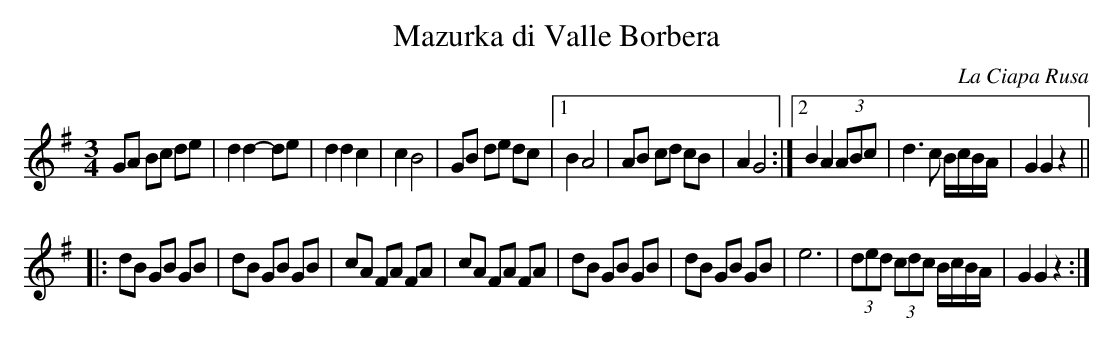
X:1
T:Mazurka di Valle Borbera
C:La Ciapa Rusa
M:3/4
L:1/8
K:G
GA Bc de|d2 d2-de|d2d2c2|c2B4|GB de dc|1 B2A4|\
AB cd cB|A2G4:|2 B2 A2 (3ABc|d3c B/c/B/A/|G2G2 z2||
|:dB GB GB|dB GB GB|cA FA FA|cA FA FA|\
dB GB GB|dB GB GB|e6|(3ded (3cdc B/c/B/A/|G2G2z2:|
